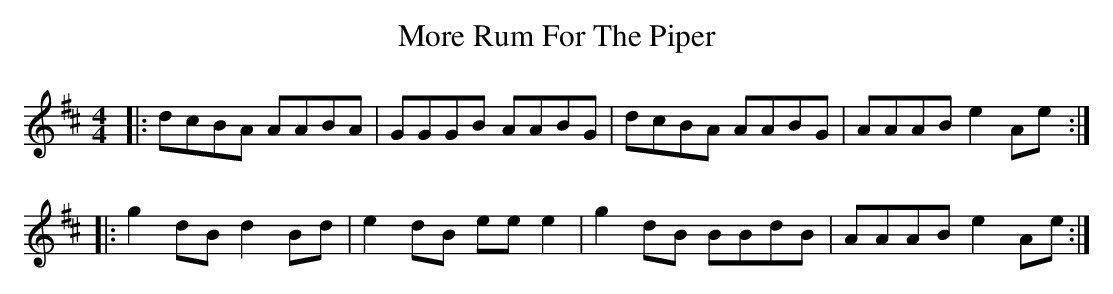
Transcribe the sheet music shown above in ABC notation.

X:1
T: More Rum For The Piper
M: 4/4
L: 1/8
K: Amix
|:dcBA AABA|GGGB AABG|dcBA AABG|AAAB e2 Ae:|
|:g2 dB d2 Bd|e2 dB ee e2|g2 dB BBdB|AAAB e2 Ae:|
